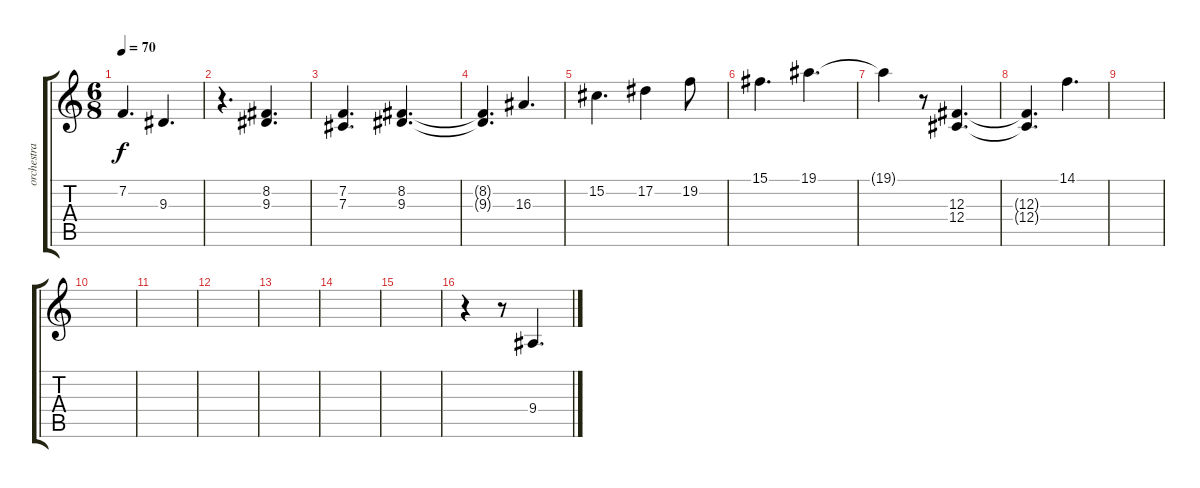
\track ("orchestra" "orchestra") {instrument stringensemble1}
\staff {score tabs}
\tuning (Eb4 Bb3 Gb3 Db3 Ab2 Eb2) {hide}
\ts (6 8)
\tempo 70
\clef g2
\ks c
7.2.4{d dy f} 9.3.4{d} |
r.4{d} (8.2 9.3).4{d} |
(7.2 7.3).4{d} (8.2 9.3).4{d} |
(8.2{t} 9.3{t}).4{d} 16.3.4{d} |
15.2.4{d} 17.2.4 19.2.8 |
15.1.4{d} 19.1.4{d} |
19.1{t}.4 r.8 (12.3 12.4).4{d} |
(12.3{t} 12.4{t}).4{d} 14.1.4{d} |
|
|
|
|
|
|
|
r.4 r.8 9.4.4{d}
